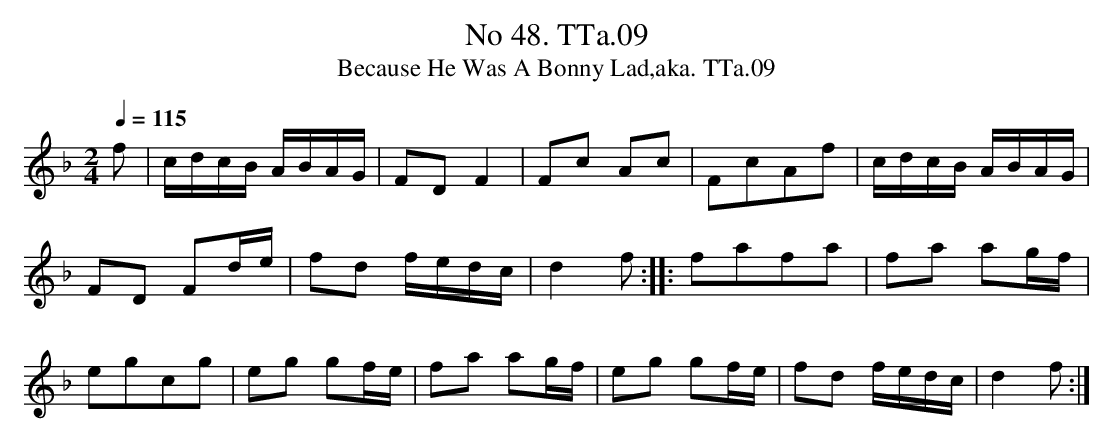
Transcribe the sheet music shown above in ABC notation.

X:1
T:No 48. TTa.09
T:Because He Was A Bonny Lad,aka. TTa.09
M:2/4
L:1/8
Q:1/4=115
K:F
f|c/d/c/B/ A/B/A/G/|FDF2|Fc Ac|FcAf|c/d/c/B/ A/B/A/G/|
FD Fd/e/|fd f/e/d/c/|d2f:||:fafa|fa ag/f/|
egcg|eg gf/e/|fa ag/f/|eg gf/e/|fd f/e/d/c/|d2f:|
